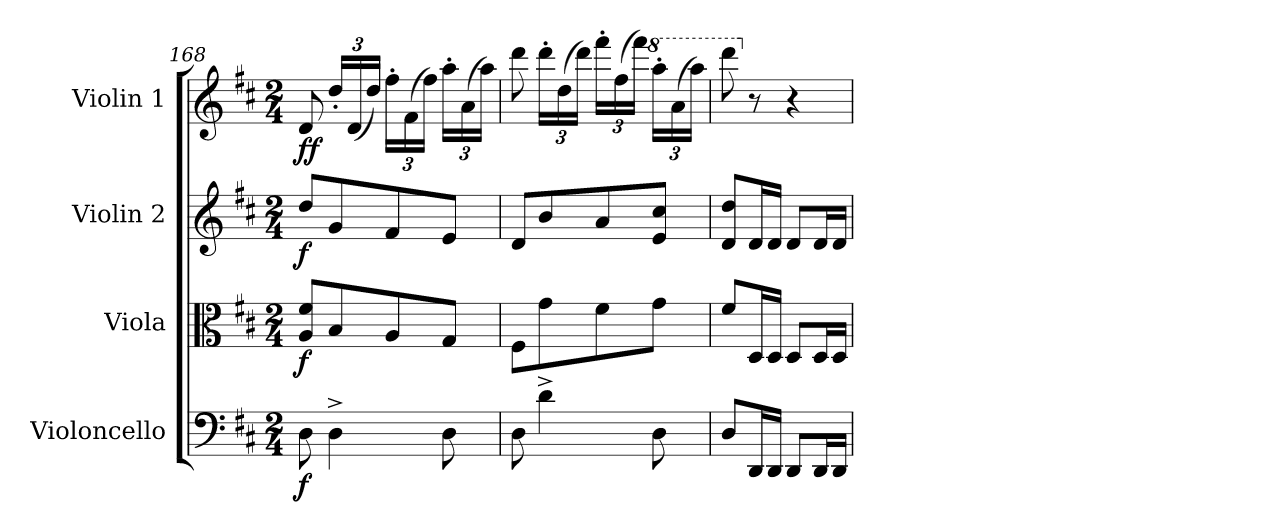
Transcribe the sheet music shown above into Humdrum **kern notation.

**kern	**dynam	**kern	**dynam	**kern	**dynam	**kern	**dynam
*part4	*part4	*part3	*part3	*part2	*part2	*part1	*part1
*staff4	*staff4	*staff3	*staff3	*staff2	*staff2	*staff1	*staff1
*I"Violoncello	*	*I"Viola	*	*I"Violin 2	*	*I"Violin 1	*
*I'Vc	*	*I'Vla	*	*I'Vln	*	*I'Vln	*
*clefF4	*	*clefC3	*	*clefG2	*	*clefG2	*
*k[f#c#]	*	*k[f#c#]	*	*k[f#c#]	*	*k[f#c#]	*
*M2/4	*	*M2/4	*	*M2/4	*	*M2/4	*
=168	=168	=168	=168	=168	=168	=168	=168
!	!LO:DY:b	!	!LO:DY:b	!	!LO:DY:b	!	!LO:DY:b
8D\	f	8A/ 8f#/L	f	8dd/L	f	8d/	ff
*	*	*	*	*	*	*Xbrackettup	*
4D^\	.	8B/	.	8g/	.	24dd'/LL	.
.	.	.	.	.	.	(24d/	.
.	.	.	.	.	.	24dd/JJ)	.
.	.	8A/	.	8f#/	.	24ff#'\LL	.
.	.	.	.	.	.	(24f#\	.
.	.	.	.	.	.	24ff#\JJ)	.
8D\	.	8G/J	.	8e/J	.	24aa'\LL	.
.	.	.	.	.	.	(24a\	.
.	.	.	.	.	.	24aa\JJ)	.
=169	=169	=169	=169	=169	=169	=169	=169
8D\	.	8F#\L	.	8d/L	.	8ddd\	.
4d^\	.	8g\	.	8b/	.	24ddd'\LL	.
.	.	.	.	.	.	(24dd\	.
.	.	.	.	.	.	24ddd\JJ)	.
.	.	8f#\	.	8a/	.	24fff#'\LL	.
.	.	.	.	.	.	(24ff#\	.
.	.	.	.	.	.	24fff#\JJ)	.
*	*	*	*	*	*	*8va	*
8D\	.	8g\J	.	8e/ 8cc#/J	.	24aaa'\LL	.
.	.	.	.	.	.	(24aa\	.
.	.	.	.	.	.	24aaa\JJ)	.
=170	=170	=170	=170	=170	=170	=170	=170
8D/L	.	8f#/L	.	8d/ 8dd/L	.	8dddd\	.
*	*	*	*	*	*	*X8va	*
16DD/L	.	16D/L	.	16d/L	.	8r	.
16DD/JJ	.	16D/JJ	.	16d/JJ	.	.	.
8DD/L	.	8D/L	.	8d/L	.	4r	.
16DD/L	.	16D/L	.	16d/L	.	.	.
16DD/JJ	.	16D/JJ	.	16d/JJ	.	.	.
=	=	=	=	=	=	=	=
*-	*-	*-	*-	*-	*-	*-	*-
